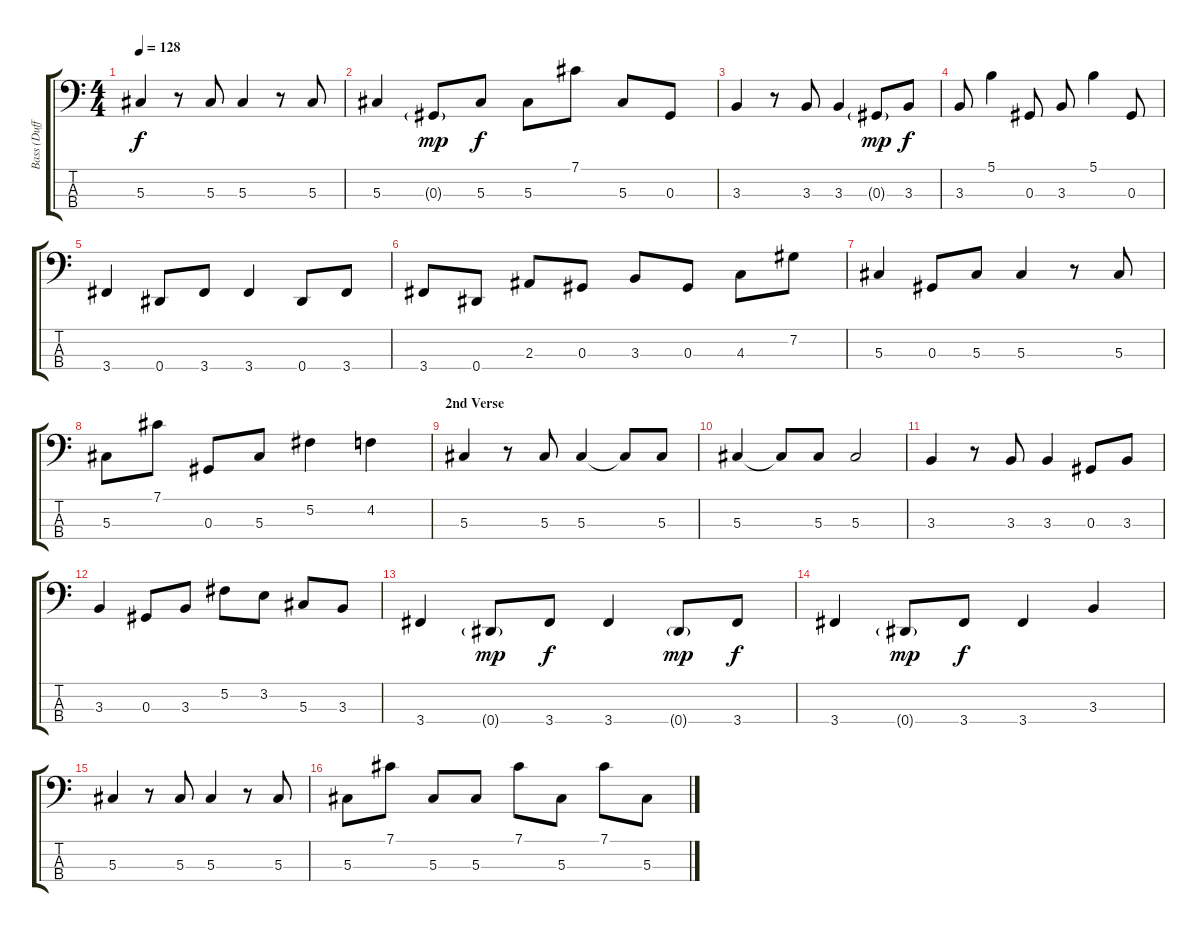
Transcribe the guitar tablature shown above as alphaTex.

\track ("Bass (Duff)" "Bass (Duff") {instrument electricbasspick}
\staff {score tabs}
\tuning (Gb2 Db2 Ab1 Eb1) {hide}
\ts (4 4)
\tempo 128
\clef f4
\ks c
5.3.4{dy f} r.8 5.3.8 5.3.4 r.8 5.3.8 |
5.3.4 0.3{g}.8{dy mp} 5.3.8{dy f} 5.3.8 7.1.8 5.3.8 0.3.8 |
3.3.4 r.8 3.3.8 3.3.4 0.3{g}.8{dy mp} 3.3.8{dy f} |
3.3.8 5.1.4 0.3.8 3.3.8 5.1.4 0.3.8 |
3.4.4 0.4.8 3.4.8 3.4.4 0.4.8 3.4.8 |
3.4.8 0.4.8 2.3.8 0.3.8 3.3.8 0.3.8 4.3.8 7.2.8 |
5.3.4 0.3.8 5.3.8 5.3.4 r.8 5.3.8 |
5.3.8 7.1.8 0.3.8 5.3.8 5.2.4 4.2.4 |
\section ("" "2nd Verse")
5.3.4 r.8 5.3.8 5.3.4 5.3{t}.8 5.3.8 |
5.3.4 5.3{t}.8 5.3.8 5.3.2 |
3.3.4 r.8 3.3.8 3.3.4 0.3.8 3.3.8 |
3.3.4 0.3.8 3.3.8 5.2.8 3.2.8 5.3.8 3.3.8 |
3.4.4 0.4{g}.8{dy mp} 3.4.8{dy f} 3.4.4 0.4{g}.8{dy mp} 3.4.8{dy f} |
3.4.4 0.4{g}.8{dy mp} 3.4.8{dy f} 3.4.4 3.3.4 |
5.3.4 r.8 5.3.8 5.3.4 r.8 5.3.8 |
5.3.8 7.1.8 5.3.8 5.3.8 7.1.8 5.3.8 7.1.8 5.3.8
